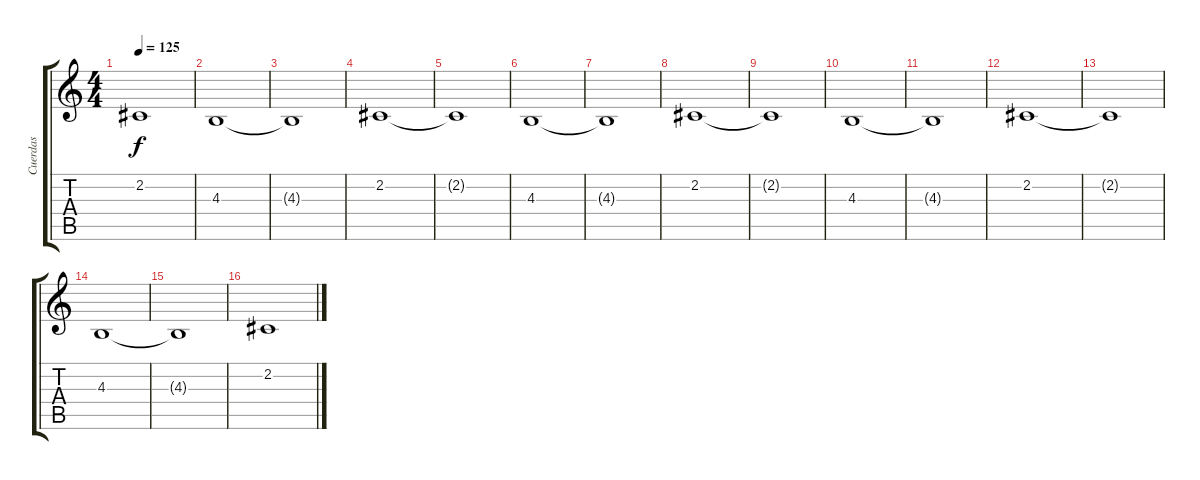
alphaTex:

\track ("Cuerdas" "Cuerdas") {instrument pad8sweep}
\staff {score tabs}
\tuning (E4 B3 G3 D3 A2 E2) {hide}
\ts (4 4)
\tempo 125
\clef g2
\ks c
2.2{t}.1{dy f} |
4.3.1 |
4.3{t}.1 |
2.2.1 |
2.2{t}.1 |
4.3.1 |
4.3{t}.1 |
2.2.1 |
2.2{t}.1 |
4.3.1 |
4.3{t}.1 |
2.2.1 |
2.2{t}.1 |
4.3.1 |
4.3{t}.1 |
2.2.1
